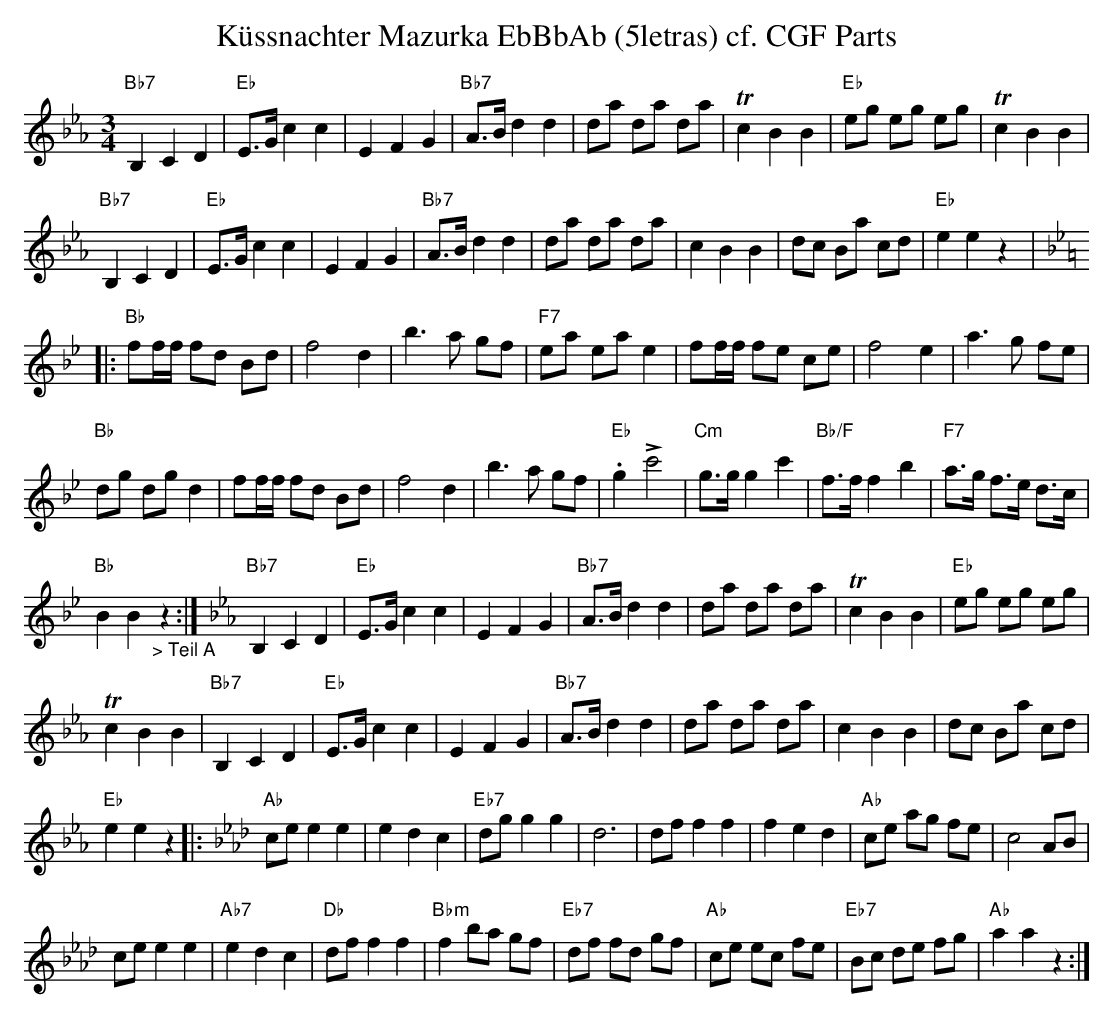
X:1
T:K\"ussnachter Mazurka EbBbAb (5letras) cf. CGF Parts
M:3/4
L:1/8
K:Ebmaj%%MIDI gchordon
"Bb7"B,2C2D2 | "Eb"E>Gc2c2 | E2F2G2 | "Bb7"A>Bd2d2 | da da da | Tc2B2B2 | \
"Eb"eg eg eg | Tc2B2B2 |
"Bb7"B,2C2D2 | "Eb"E>Gc2c2 | E2F2G2 | "Bb7"A>Bd2d2 | \
da da da | c2B2B2 | dc Ba cd | "Eb"e2e2z2 |:[K:Bbmaj]
"Bb"ff/2f/2 fd Bd | f4d2 | \
b3a gf | "F7"ea eae2 | ff/2f/2 fe ce | f4e2 | a3g fe |
"Bb"dg dgd2 | \
ff/2f/2 fd Bd | f4d2 | b3a gf | "Eb".g2!>!c'4 | "Cm"g>gg2c'2 | "Bb/F"f>ff2b2 | \
"F7"a>g f>e d>c |
"Bb"B2B2"_> Teil A"z2 :| \
[K:Ebmaj] "Bb7"B,2C2D2 | "Eb"E>Gc2c2 | E2F2G2 | "Bb7"A>Bd2d2 | da da da | Tc2B2B2 | \
"Eb"eg eg eg |
Tc2B2B2 | "Bb7"B,2C2D2 | "Eb"E>Gc2c2 | E2F2G2 | "Bb7"A>Bd2d2 | \
da da da | c2B2B2 | dc Ba cd |
"Eb"e2e2z2 |: \
[K:Abmaj] "Ab"cee2e2 | e2d2c2 | "Eb7"dgg2g2 | \
d6 | dff2f2 | f2e2d2 | "Ab"ce ag fe | c4AB |
cee2e2 | "Ab7"e2d2c2 | \
"Db"dff2f2 | "Bbm"f2ba gf | "Eb7"df fd gf | "Ab"ce ec fe | "Eb7"Bc de fg | "Ab"a2a2z2 :|
